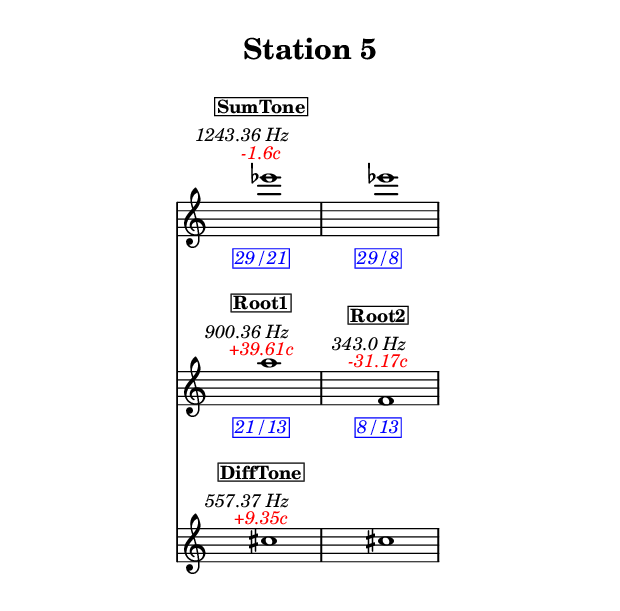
\version "2.20.0"
\language "english"

#(set-default-paper-size "a6" 'portrait)
#(set-global-staff-size 16)

\header {
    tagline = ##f
    title = \markup {
        \pad-around
            #3
            "Station 5"
        }
}

\layout {
    indent = #25
}

\paper {
    systems-per-page = 1
}

\score {
    \new Score
    <<
        \new Staff
        \with
        {
            \remove Time_signature_engraver
        }
        {
            \clef "treble"
            ef'''1
            - \tweak color #red
            ^ \markup {
                \halign
                    #0
                    \italic
                        {
                            -1.6c
                        }
                }
            ^ \markup {
                \halign
                    #1
                    \italic
                        {
                            1243.36
                            Hz
                        }
                }
            ^ \markup {
                \pad-around
                    #1
                    \box
                        \vcenter
                            \halign
                                #0
                                \bold
                                    {
                                        SumTone
                                    }
                }
            - \tweak color #blue
            _ \markup {
                \pad-around
                    #1
                    \box
                        \halign
                            #0
                            \italic
                                {
                                    29/21
                                }
                }
            \override Score.NonMusicalPaperColumn.padding = #5
            \clef "treble"
            ef'''1
            - \tweak color #blue
            _ \markup {
                \pad-around
                    #1
                    \box
                        \halign
                            #0
                            \italic
                                {
                                    29/8
                                }
                }
        }
        \new Staff
        \with
        {
            \remove Time_signature_engraver
        }
        {
            \clef "treble"
            a''1
            - \tweak color #red
            ^ \markup {
                \halign
                    #0
                    \italic
                        {
                            +39.61c
                        }
                }
            ^ \markup {
                \halign
                    #1
                    \italic
                        {
                            900.36
                            Hz
                        }
                }
            ^ \markup {
                \pad-around
                    #1
                    \box
                        \vcenter
                            \halign
                                #0
                                \bold
                                    {
                                        Root1
                                    }
                }
            - \tweak color #blue
            _ \markup {
                \pad-around
                    #1
                    \box
                        \halign
                            #0
                            \italic
                                {
                                    21/13
                                }
                }
            \clef "treble"
            f'1
            - \tweak color #red
            ^ \markup {
                \halign
                    #0
                    \italic
                        {
                            -31.17c
                        }
                }
            ^ \markup {
                \halign
                    #1
                    \italic
                        {
                            343.0
                            Hz
                        }
                }
            ^ \markup {
                \pad-around
                    #1
                    \box
                        \vcenter
                            \halign
                                #0
                                \bold
                                    {
                                        Root2
                                    }
                }
            - \tweak color #blue
            _ \markup {
                \pad-around
                    #1
                    \box
                        \halign
                            #0
                            \italic
                                {
                                    8/13
                                }
                }
        }
        \new Staff
        \with
        {
            \remove Time_signature_engraver
        }
        {
            \clef "treble"
            cs''1
            - \tweak color #red
            ^ \markup {
                \halign
                    #0
                    \italic
                        {
                            +9.35c
                        }
                }
            ^ \markup {
                \halign
                    #1
                    \italic
                        {
                            557.37
                            Hz
                        }
                }
            ^ \markup {
                \pad-around
                    #1
                    \box
                        \vcenter
                            \halign
                                #0
                                \bold
                                    {
                                        DiffTone
                                    }
                }
            \clef "treble"
            cs''1
        }
    >>
}